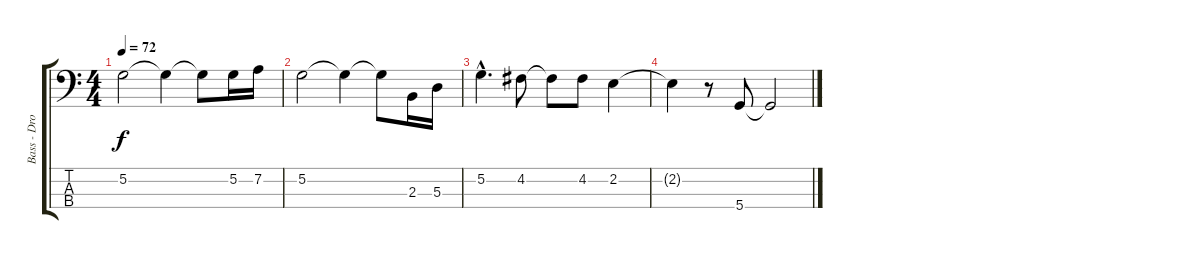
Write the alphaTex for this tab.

\track ("Bass - Dropped D" "Bass - Dro") {instrument electricbassfinger}
\staff {score tabs}
\tuning (G2 D2 A1 D1) {hide}
\ts (4 4)
\tempo 72
\clef f4
\ks c
5.2.2{dy f} 5.2{t}.4 5.2{t}.8 5.2.16 7.2.16 |
5.2.2 5.2{t}.4 5.2{t}.8 2.3.16 5.3.16 |
5.2{hac}.4{d} 4.2.8 4.2{t}.8 4.2.8 2.2.4 |
2.2{t}.4 r.8 5.4.8 5.4{t}.2
